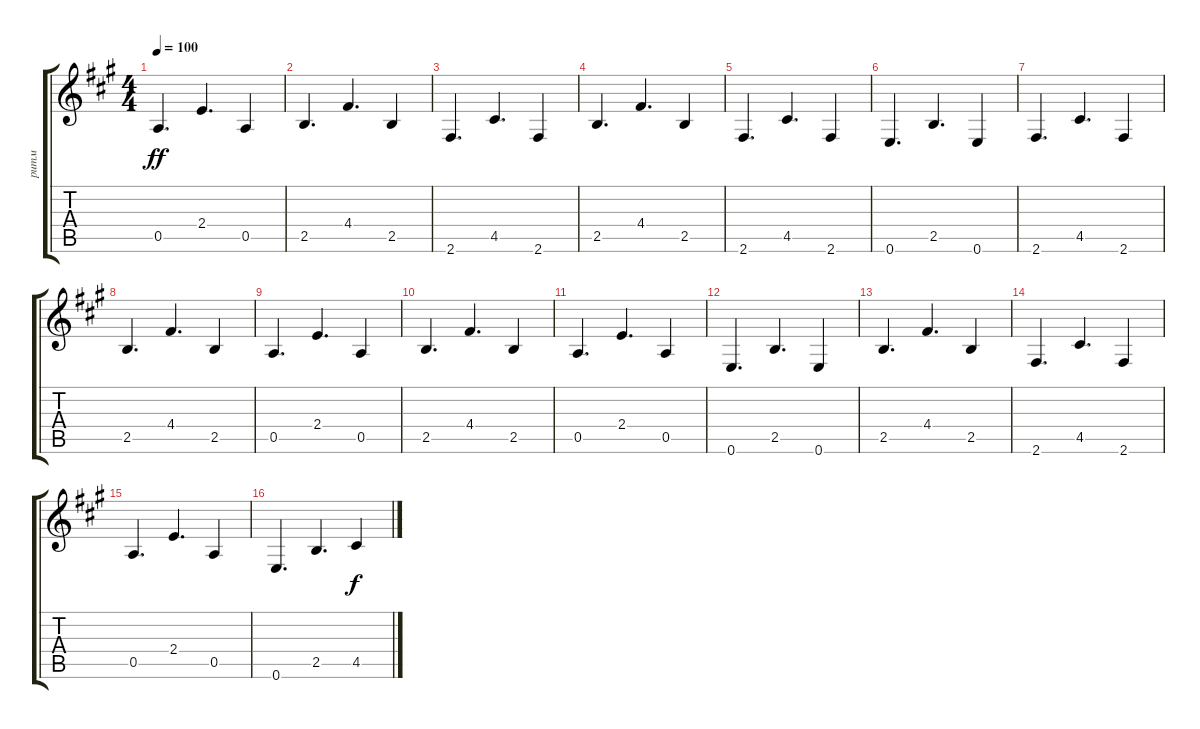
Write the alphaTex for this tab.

\track ("ритм" "ритм") {instrument electricguitarjazz}
\staff {score tabs}
\tuning (E4 B3 G3 D3 A2 E2) {hide}
\ts (4 4)
\tempo 100
\clef g2
\ks f#minor
0.5.4{d dy ff} 2.4.4{d} 0.5.4 |
2.5.4{d} 4.4.4{d} 2.5.4 |
2.6.4{d} 4.5.4{d} 2.6.4 |
2.5.4{d} 4.4.4{d} 2.5.4 |
2.6.4{d} 4.5.4{d} 2.6.4 |
0.6.4{d} 2.5.4{d} 0.6.4 |
2.6.4{d} 4.5.4{d} 2.6.4 |
2.5.4{d} 4.4.4{d} 2.5.4 |
0.5.4{d} 2.4.4{d} 0.5.4 |
2.5.4{d} 4.4.4{d} 2.5.4 |
0.5.4{d} 2.4.4{d} 0.5.4 |
0.6.4{d} 2.5.4{d} 0.6.4 |
2.5.4{d} 4.4.4{d} 2.5.4 |
2.6.4{d} 4.5.4{d} 2.6.4 |
0.5.4{d} 2.4.4{d} 0.5.4 |
0.6.4{d} 2.5.4{d} 4.5.4{dy f}
